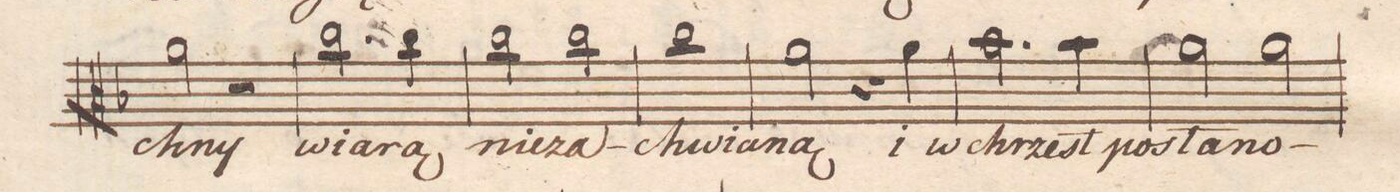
**kern	**text	**dynam
*I"Alto	*	*
*clefC3	*	*
*k[b-]	*	*
*met(c|)	*	*
*M2/2	*	*
2a\	-ny	.
2r	.	.
=150	=150	=150
2.cc\	wia-	.
4cc\	-rą	.
=151	=151	=151
2cc\	nie-	.
2cc\	-zach-	.
=152	=152	=152
1cc	-wia-	.
=153	=153	=153
2a\	-ną	.
4r	.	.
4a\	i	.
=154	=154	=154
2.b-\	w_chrzest	.
4b-\	pos-	.
=155	=155	=155
2a\	-ta-	.
2a\	-no-	.
=156	=156	=156
*-	*-	*-
